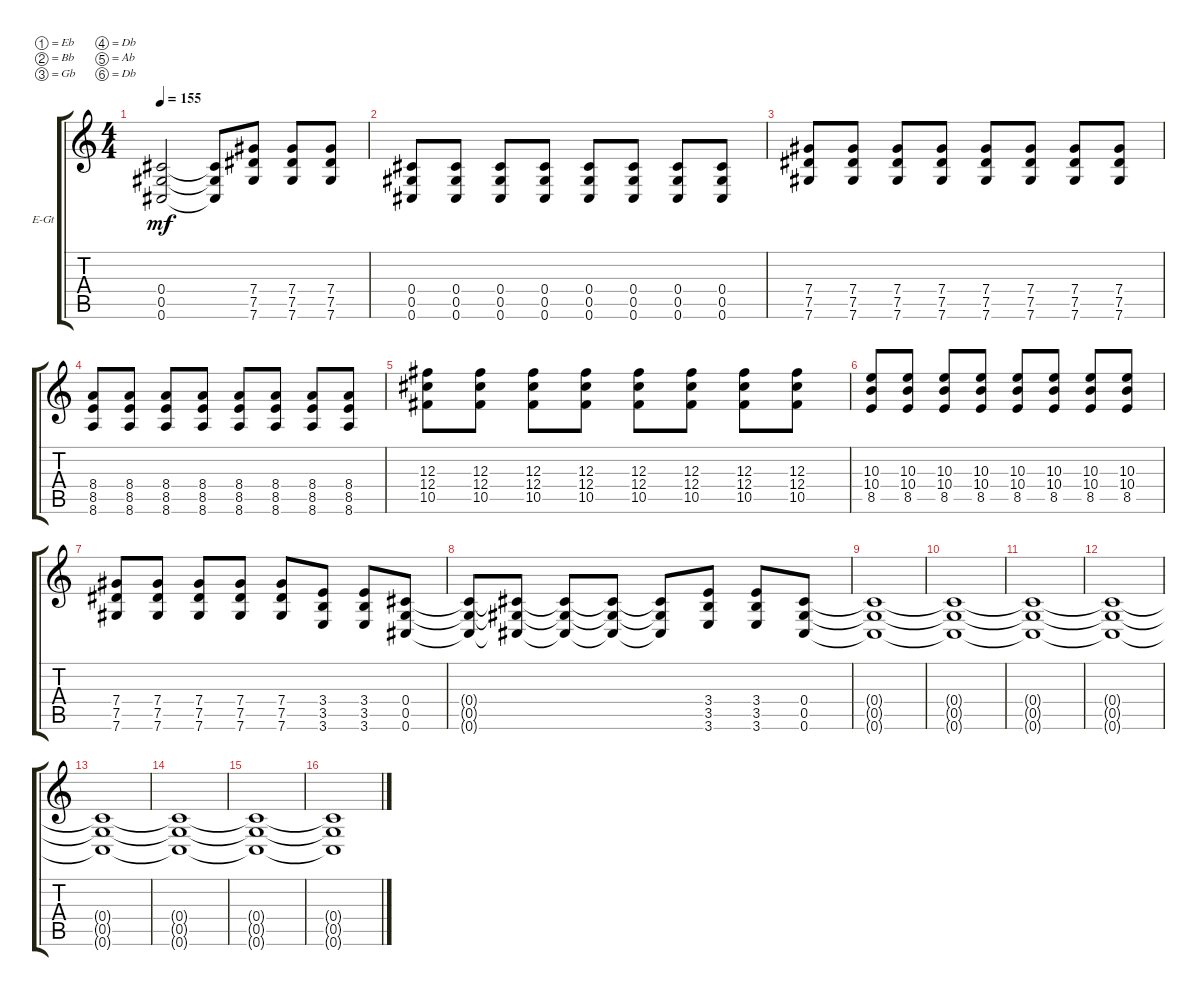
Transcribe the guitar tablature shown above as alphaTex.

\defaultSystemsLayout 4
\bracketExtendMode groupsimilarinstruments
\firstSystemTrackNameOrientation horizontal
\otherSystemsTrackNameOrientation horizontal
\track ("Electric Guitar" "E-Gt") {instrument distortionguitar}
\staff {score tabs}
\tuning (Eb4 Bb3 Gb3 Db3 Ab2 Db2)
\ts (4 4)
\tempo 155
\clef g2
\ks c
(0.6{t} 0.5{t} 0.4{t}).2{dy mf} (0.6{t} 0.5{t} 0.4{t}).8 (7.6 7.5 7.4).8 (7.6 7.5 7.4).8 (7.6 7.5 7.4).8 |
(0.6 0.5 0.4).8 (0.6 0.5 0.4).8 (0.6 0.5 0.4).8 (0.6 0.5 0.4).8 (0.6 0.5 0.4).8 (0.6 0.5 0.4).8 (0.6 0.5 0.4).8 (0.6 0.5 0.4).8 |
(7.6 7.5 7.4).8 (7.6 7.5 7.4).8 (7.6 7.5 7.4).8 (7.6 7.5 7.4).8 (7.6 7.5 7.4).8 (7.6 7.5 7.4).8 (7.6 7.5 7.4).8 (7.6 7.5 7.4).8 |
(8.6 8.5 8.4).8 (8.6 8.5 8.4).8 (8.6 8.5 8.4).8 (8.6 8.5 8.4).8 (8.6 8.5 8.4).8 (8.6 8.5 8.4).8 (8.6 8.5 8.4).8 (8.6 8.5 8.4).8 |
(10.5 12.4 12.3).8 (10.5 12.4 12.3).8 (10.5 12.4 12.3).8 (10.5 12.4 12.3).8 (10.5 12.4 12.3).8 (10.5 12.4 12.3).8 (10.5 12.4 12.3).8 (10.5 12.4 12.3).8 |
(8.5 10.4 10.3).8 (8.5 10.3 10.4).8 (8.5 10.3 10.4).8 (8.5 10.3 10.4).8 (8.5 10.3 10.4).8 (8.5 10.4 10.3).8 (8.5 10.4 10.3).8 (8.5 10.4 10.3).8 |
(7.6 7.5 7.4).8 (7.6 7.5 7.4).8 (7.6 7.5 7.4).8 (7.6 7.5 7.4).8 (7.6 7.5 7.4).8 (3.6 3.5 3.4).8 (3.6 3.5 3.4).8 (0.6 0.5 0.4).8 |
(0.5{t} 0.4{t} 0.6{t}).8 (0.5{t} 0.4{t} 0.6{t}).8 (0.5{t} 0.4{t} 0.6{t}).8 (0.5{t} 0.4{t} 0.6{t}).8 (0.5{t} 0.4{t} 0.6{t}).8 (3.6 3.5 3.4).8 (3.6 3.4 3.5).8 (0.6 0.5 0.4).8 |
(0.6{t} 0.5{t} 0.4{t}).1 |
(0.5{t} 0.6{t} 0.4{t}).1 |
(0.5{t} 0.6{t} 0.4{t}).1 |
(0.5{t} 0.6{t} 0.4{t}).1 |
(0.5{t} 0.6{t} 0.4{t}).1 |
(0.5{t} 0.6{t} 0.4{t}).1 |
(0.5{t} 0.6{t} 0.4{t}).1 |
(0.5{t} 0.6{t} 0.4{t}).1
